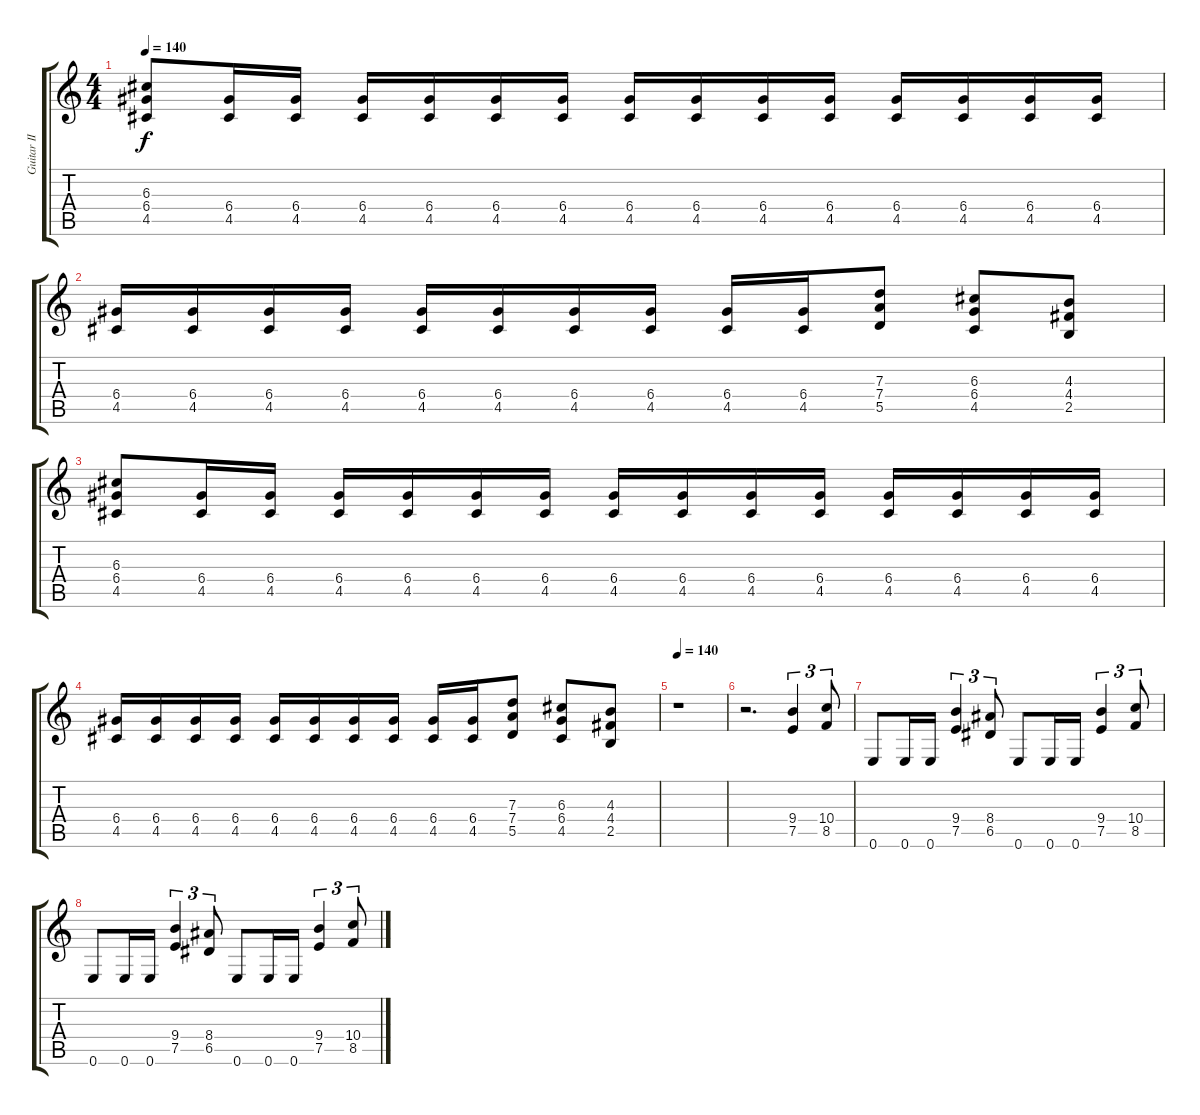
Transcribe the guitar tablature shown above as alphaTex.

\track ("Guitar II" "Guitar II") {instrument distortionguitar}
\staff {score tabs}
\tuning (E4 B3 G3 D3 A2 E2) {hide}
\ts (4 4)
\tempo 140
\clef g2
\ks c
(6.3 6.4 4.5).8{dy f} (6.4 4.5).16 (6.4 4.5).16 (6.4 4.5).16 (6.4 4.5).16 (6.4 4.5).16 (6.4 4.5).16 (6.4 4.5).16 (6.4 4.5).16 (6.4 4.5).16 (6.4 4.5).16 (6.4 4.5).16 (6.4 4.5).16 (6.4 4.5).16 (6.4 4.5).16 |
(6.4 4.5).16 (6.4 4.5).16 (6.4 4.5).16 (6.4 4.5).16 (6.4 4.5).16 (6.4 4.5).16 (6.4 4.5).16 (6.4 4.5).16 (6.4 4.5).16 (6.4 4.5).16 (7.3 7.4 5.5).8 (6.3 6.4 4.5).8 (4.3 4.4 2.5).8 |
(6.3 6.4 4.5).8 (6.4 4.5).16 (6.4 4.5).16 (6.4 4.5).16 (6.4 4.5).16 (6.4 4.5).16 (6.4 4.5).16 (6.4 4.5).16 (6.4 4.5).16 (6.4 4.5).16 (6.4 4.5).16 (6.4 4.5).16 (6.4 4.5).16 (6.4 4.5).16 (6.4 4.5).16 |
(6.4 4.5).16 (6.4 4.5).16 (6.4 4.5).16 (6.4 4.5).16 (6.4 4.5).16 (6.4 4.5).16 (6.4 4.5).16 (6.4 4.5).16 (6.4 4.5).16 (6.4 4.5).16 (7.3 7.4 5.5).8 (6.3 6.4 4.5).8 (4.3 4.4 2.5).8 |
\tempo 140
r.1 |
r.2{d} (9.4 7.5).4{tu (3 2)} (10.4 8.5).8{tu (3 2)} |
0.6.8 0.6.16 0.6.16 (9.4 7.5).4{tu (3 2)} (8.4 6.5).8{tu (3 2)} 0.6.8 0.6.16 0.6.16 (9.4 7.5).4{tu (3 2)} (10.4 8.5).8{tu (3 2)} |
0.6.8 0.6.16 0.6.16 (9.4 7.5).4{tu (3 2)} (8.4 6.5).8{tu (3 2)} 0.6.8 0.6.16 0.6.16 (9.4 7.5).4{tu (3 2)} (10.4 8.5).8{tu (3 2)}
